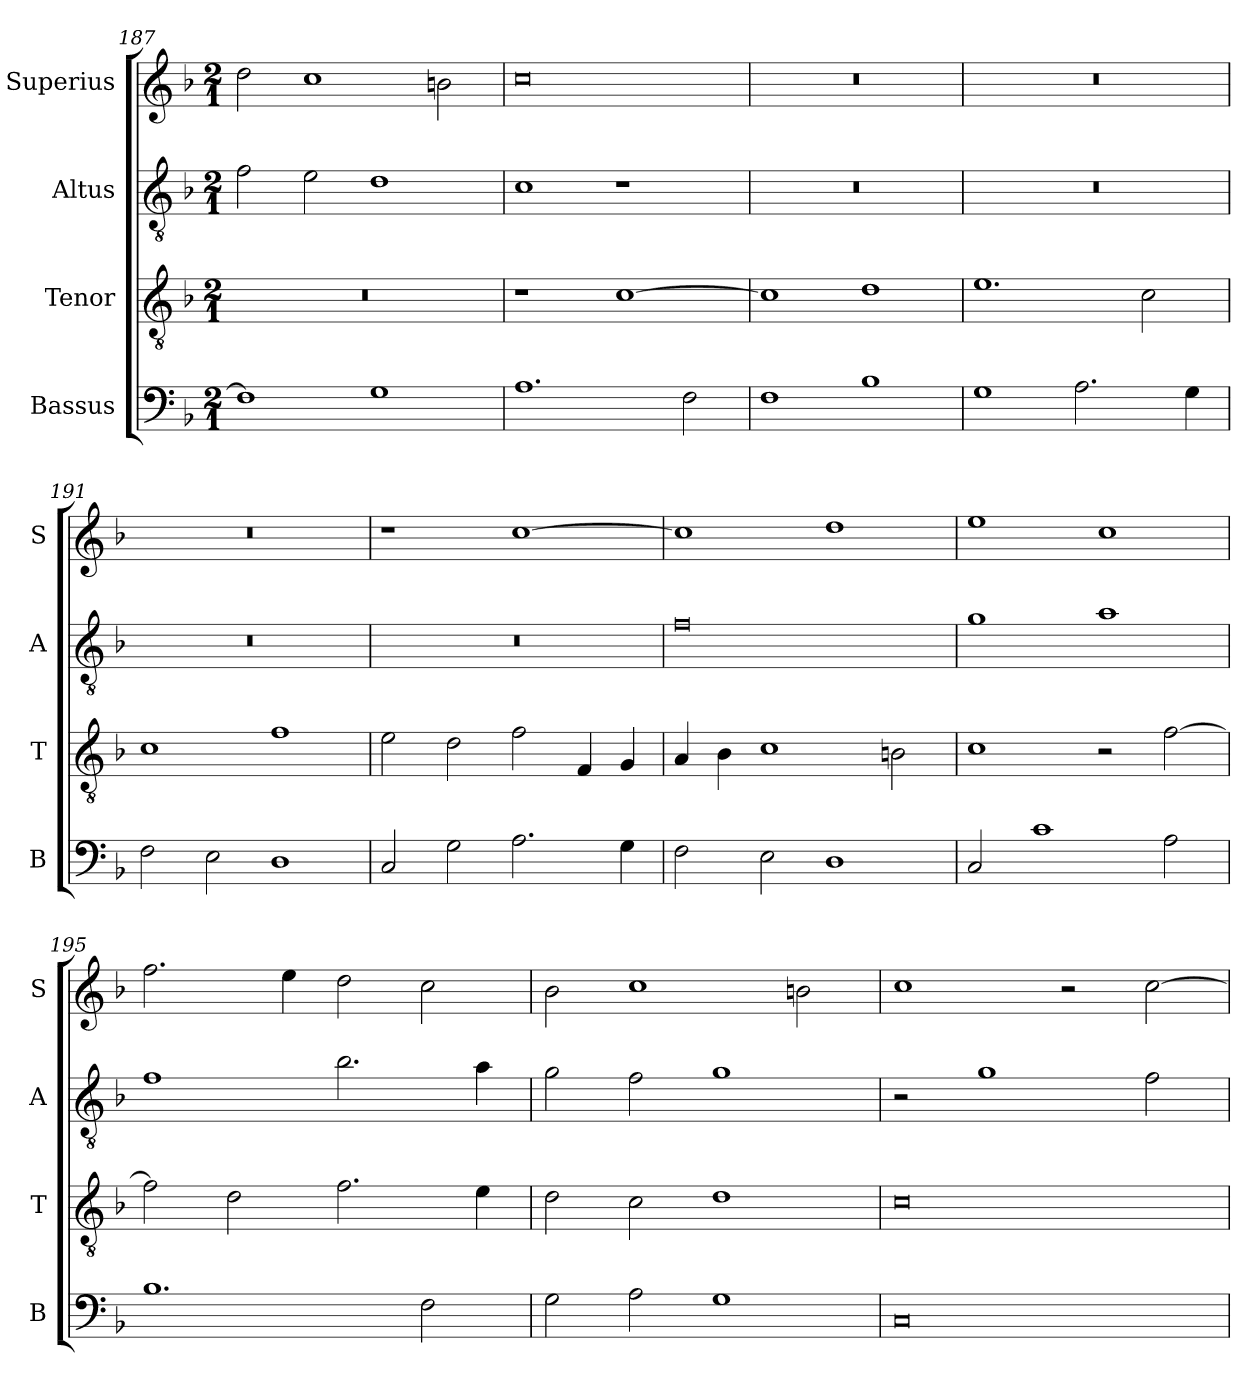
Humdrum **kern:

**kern	**kern	**kern	**kern
*part4	*part3	*part2	*part1
*staff4	*staff3	*staff2	*staff1
*I"Bassus	*I"Tenor	*I"Altus	*I"Superius
*I'B	*I'T	*I'A	*I'S
*clefF4	*clefGv2	*clefGv2	*clefG2
*k[b-]	*k[b-]	*k[b-]	*k[b-]
*F:	*F:	*F:	*F:
*M2/1	*M2/1	*M2/1	*M2/1
=187	=187	=187	=187
1F]	0r	2f	2dd
.	.	2e	1cc
1G	.	1d	.
.	.	.	2bn
=188	=188	=188	=188
1.A	1r	1c	0cc
.	[1c	1r	.
2F	.	.	.
=189	=189	=189	=189
1F	1c]	0r	0r
1B-	1d	.	.
=190	=190	=190	=190
1G	1.e	0r	0r
2.A	.	.	.
.	2c	.	.
4G	.	.	.
=191	=191	=191	=191
2F	1c	0r	0r
2E	.	.	.
1D	1f	.	.
=192	=192	=192	=192
2C	2e	0r	1r
2G	2d	.	.
2.A	2f	.	[1cc
.	4F	.	.
4G	4G	.	.
=193	=193	=193	=193
2F	4A	0f	1cc]
.	4B-	.	.
2E	1c	.	.
1D	.	.	1dd
.	2Bn	.	.
=194	=194	=194	=194
2C	1c	1g	1ee
1c	.	.	.
.	2r	1a	1cc
2A	[2f	.	.
=195	=195	=195	=195
1.B-	2f]	1f	2.ff
.	2d	.	.
.	.	.	4ee
.	2.f	2.b-	2dd
2F	.	.	2cc
.	4e	4a	.
=196	=196	=196	=196
2G	2d	2g	2b-
2A	2c	2f	1cc
1G	1d	1g	.
.	.	.	2bn
=197	=197	=197	=197
0C	0c	2r	1cc
.	.	1g	.
.	.	.	2r
.	.	2f	[2cc
=	=	=	=
*-	*-	*-	*-
